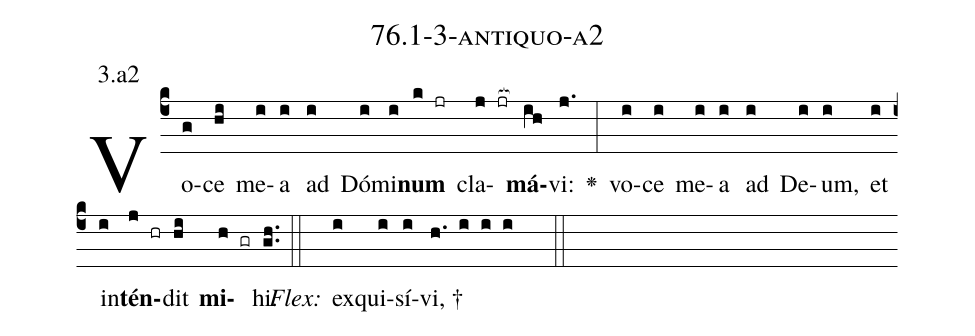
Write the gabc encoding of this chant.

name: 76.1-3-antiquo-a2;
annotation: 3.a2;
%%
(c4)Vo(g)ce(hi) me(i)a(i) ad(i) Dó(i)mi(i)<b>num</b>(k jr) cla(j jr[ocb:1{])<b>má</b>(ih[ocb:0}])vi:(j.) <v>\greheightstar</v>(:) vo(i)ce(i) me(i)a(i) ad(i) De(i)um,(i) et(i) in(i)<b>tén</b>(j hr)dit(hi) <b>mi</b>(h gr)hi.(gh..) (::)
<i>Flex:</i>()  ex(i)qui(i)sí(i)vi, †(h. i i i  ::)

%E(i) u(i) o(j) u(hi) a(h) e.(gh..) (::)
